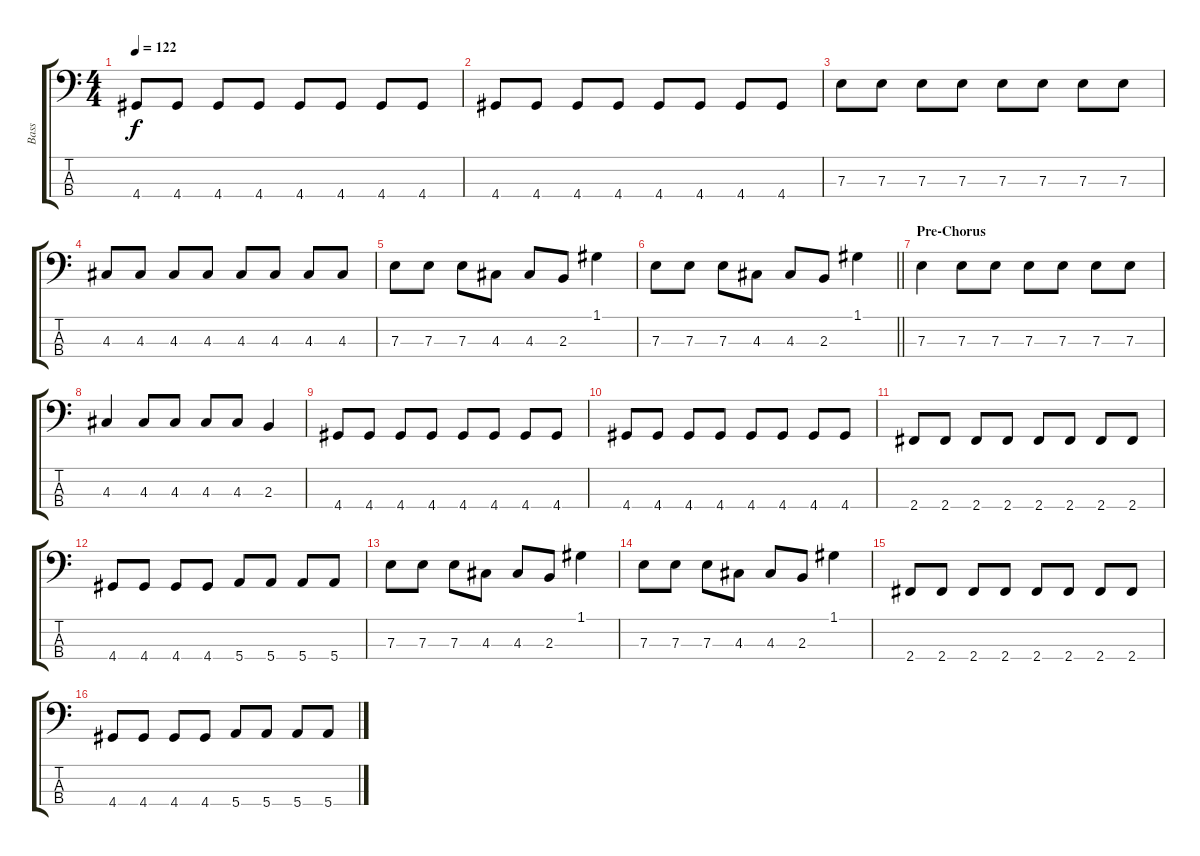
\track ("Bass" "Bass") {instrument electricbassfinger}
\staff {score tabs}
\tuning (G2 D2 A1 E1) {hide}
\ts (4 4)
\tempo 122
\clef f4
\ks c
4.4.8{dy f} 4.4.8 4.4.8 4.4.8 4.4.8 4.4.8 4.4.8 4.4.8 |
4.4.8 4.4.8 4.4.8 4.4.8 4.4.8 4.4.8 4.4.8 4.4.8 |
7.3.8 7.3.8 7.3.8 7.3.8 7.3.8 7.3.8 7.3.8 7.3.8 |
4.3.8 4.3.8 4.3.8 4.3.8 4.3.8 4.3.8 4.3.8 4.3.8 |
7.3.8 7.3.8 7.3.8 4.3.8 4.3.8 2.3.8 1.1.4 |
\barLineRight lightlight
7.3.8 7.3.8 7.3.8 4.3.8 4.3.8 2.3.8 1.1.4 |
\section ("" "Pre-Chorus")
7.3.4 7.3.8 7.3.8 7.3.8 7.3.8 7.3.8 7.3.8 |
4.3.4 4.3.8 4.3.8 4.3.8 4.3.8 2.3.4 |
4.4.8 4.4.8 4.4.8 4.4.8 4.4.8 4.4.8 4.4.8 4.4.8 |
4.4.8 4.4.8 4.4.8 4.4.8 4.4.8 4.4.8 4.4.8 4.4.8 |
2.4.8 2.4.8 2.4.8 2.4.8 2.4.8 2.4.8 2.4.8 2.4.8 |
4.4.8 4.4.8 4.4.8 4.4.8 5.4.8 5.4.8 5.4.8 5.4.8 |
7.3.8 7.3.8 7.3.8 4.3.8 4.3.8 2.3.8 1.1.4 |
7.3.8 7.3.8 7.3.8 4.3.8 4.3.8 2.3.8 1.1.4 |
2.4.8 2.4.8 2.4.8 2.4.8 2.4.8 2.4.8 2.4.8 2.4.8 |
4.4.8 4.4.8 4.4.8 4.4.8 5.4.8 5.4.8 5.4.8 5.4.8
